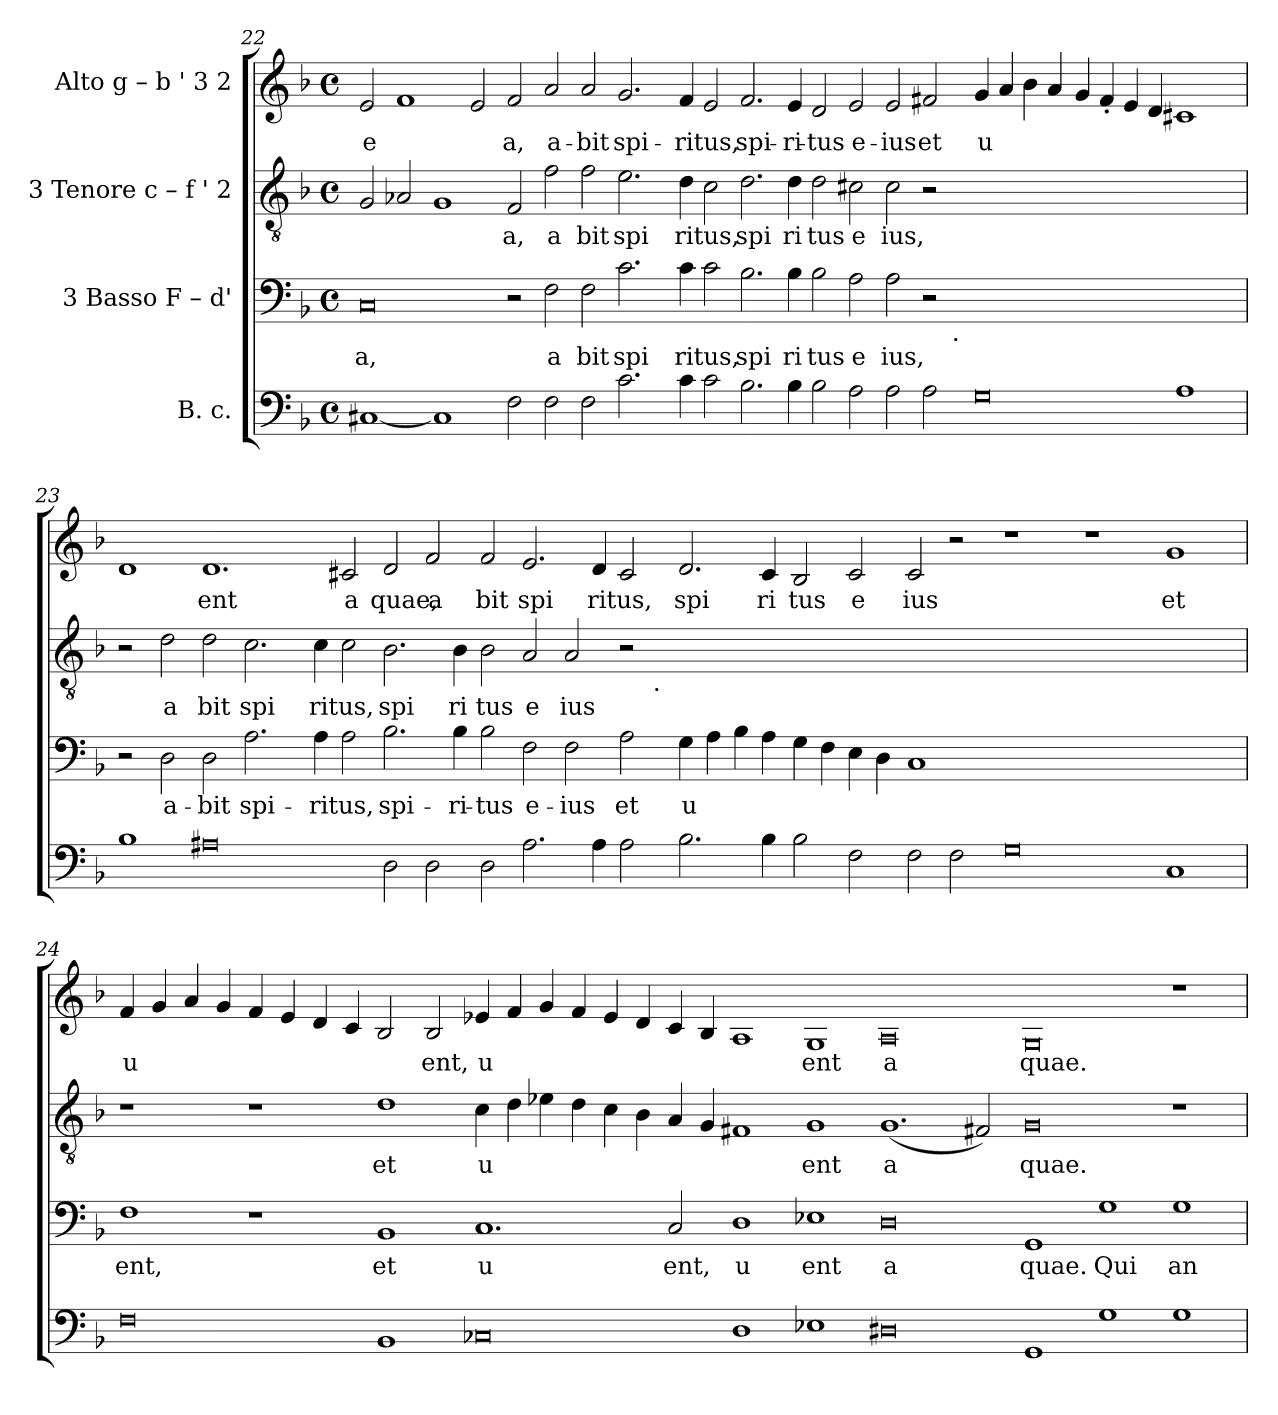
**kern	**kern	**text	**kern	**text	**kern	**text
*part4	*part3	*part3	*part2	*part2	*part1	*part1
*staff4	*staff3	*staff3	*staff2	*staff2	*staff1	*staff1
*I"B. c.	*I"3  Basso  F – d'	*	*I"3  Tenore  c – f '  2	*	*I"Alto  g – b '  3  2	*
!!LO:LB:g=z
*clefF4	*clefF4	*	*clefGv2	*	*clefG2	*
*k[b-]	*k[b-]	*	*k[b-]	*	*k[b-]	*
*F:	*F:	*	*F:	*	*F:	*
*M4/4	*M4/4	*	*M4/4	*	*M4/4	*
*met(c)	*met(c)	*	*met(c)	*	*met(c)	*
=22	=22	=22	=22	=22	=22	=22
!	!	!LO:LY:b:rj	!	!LO:LY:b:rj	!	!LO:LY:b:rj
*	*^	*	*	*	*	*
[<1C#	0C	1ryy	-a,	2G/	.	2e/	e-
!	!	!	!	!	!LO:LY:b:rj	!	!LO:LY:b:rj
.	.	.	.	2A-X/	.	1f	--
!	!	!	!	!	!LO:LY:b:rj	!	!
1C#]	.	1ryy	.	1G	.	.	.
!	!	!	!	!	!	!	!LO:LY:b:rj
.	.	.	.	.	.	2e/	--
!	!	!	!	!	!LO:LY:b:rj	!	!LO:LY:b:rj
2F\	2r	1ryy	.	2F/	a,	2f/	-a,
!	!	!	!LO:LY:b:rj	!	!LO:LY:b:rj	!	!LO:LY:b:rj
2F\	2F\	.	a	2f\	a	2a/	a-
!	!	!	!LO:LY:b:rj	!	!LO:LY:b:rj	!	!LO:LY:b:rj
2F\	2F\	1ryy	bit	2f\	bit	2a/	-bit
!	!	!	!LO:LY:b:rj	!	!LO:LY:b:rj	!	!LO:LY:b:rj
2.c\	2.c\	.	spi	2.e\	spi	2.g/	spi-
.	.	1ryy	.	.	.	.	.
!	!	!	!LO:LY:b:rj	!	!LO:LY:b:rj	!	!LO:LY:b:rj
4c\	4c\	.	ritus,	4d\	ritus,	4f/	-ritus,
!	!	!	!LO:LY:b:rj	!	!LO:LY:b:rj	!	!LO:LY:b:rj
2c\	2c\	.	.	2c\	.	2e/	.
!	!	!	!LO:LY:b:rj	!	!LO:LY:b:rj	!	!LO:LY:b:rj
2.B-\	2.B-\	1ryy	spi	2.d\	spi	2.f/	spi-
!	!	!	!LO:LY:b:rj	!	!LO:LY:b:rj	!	!LO:LY:b:rj
4B-\	4B-\	.	ri	4d\	ri	4e/	-ri-
!	!	!	!LO:LY:b:rj	!	!LO:LY:b:rj	!	!LO:LY:b:rj
2B-\	2B-\	1ryy	tus	2d\	tus	2d/	-tus
!	!	!	!LO:LY:b:rj	!	!LO:LY:b:rj	!	!LO:LY:b:rj
2A\	2A\	.	e	2c#X\	e	2e/	e-
!	!	!	!LO:LY:b:rj	!	!LO:LY:b:rj	!	!LO:LY:b:rj
2A\	2A\	2ryy	ius,	2c#\	ius,	2e/	-ius
!	!	!	!	!	!	!	!LO:LY:b:rj
2A\	2r	4ryy	.	2r	.	2f#X/	et
.	.	64ryy	.	.	.	.	.
!	!	!LO:TX:b:t=.	!	!	!	!	!
.	.	1ryy	.	.	.	.	.
!	!	!	!	!	!	!	!LO:LY:b:rj
0G	0.ryy	.	.	0.ryy	.	4g/	u-
!	!	!	!	!	!	!	!LO:LY:b:rj
.	.	.	.	.	.	4a/	--
!	!	!	!	!	!	!	!LO:LY:b:rj
.	.	.	.	.	.	4b-\	--
!	!	!	!	!	!	!	!LO:LY:b:rj
.	.	.	.	.	.	4a/	--
.	.	1ryy	.	.	.	.	.
!	!	!	!	!	!	!	!LO:LY:b:rj
.	.	.	.	.	.	4g/	--
!	!	!	!	!	!	!	!LO:LY:b:rj
.	.	.	.	.	.	4f#'</	--
!	!	!	!	!	!	!	!LO:LY:b:rj
.	.	.	.	.	.	4e/	--
!	!	!	!	!	!	!	!LO:LY:b:rj
.	.	.	.	.	.	4d/	--
.	.	1ryy	.	.	.	.	.
!	!	!	!	!	!	!	!LO:LY:b:rj
1A	.	.	.	.	.	1c#X	--
.	.	8...ryy	.	.	.	.	.
!!LO:LB:g=z
=23	=23	=23	=23	=23	=23	=23	=23
!	!	!	!	!LO:TX:b:t=.	!	!	!
!	!LO:TX:b:t=.	!	!	!	!	!	!
!	!	!	!	!	!	!	!LO:LY:b:rj
*	*v	*v	*	*^	*	*	*
1B-	2r	.	2r	1ryy	.	1d	--
!	!	!LO:LY:b:rj	!	!	!LO:LY:b:rj	!	!
.	2D\	a-	2d\	.	a	.	.
!	!	!LO:LY:b:rj	!	!	!LO:LY:b:rj	!	!LO:LY:b:rj
0A#	2D\	-bit	2d\	1ryy	bit	1.d	-ent
!	!	!LO:LY:b:rj	!	!	!LO:LY:b:rj	!	!
.	2.A\	spi-	2.c\	.	spi	.	.
.	.	.	.	1ryy	.	.	.
!	!	!LO:LY:b:rj	!	!	!LO:LY:b:rj	!	!
.	4A\	-ritus,	4c\	.	ritus,	.	.
!	!	!LO:LY:b:rj	!	!	!LO:LY:b:rj	!	!LO:LY:b:rj
.	2A\	.	2c\	.	.	2c#X/	a
!	!	!LO:LY:b:rj	!	!	!LO:LY:b:rj	!	!LO:LY:b:rj
2D\	2.B-\	spi-	2.B-\	1ryy	spi	2d/	quae,
!	!	!	!	!	!	!	!LO:LY:b:rj
2D\	.	.	.	.	.	2f/	a
!	!	!LO:LY:b:rj	!	!	!LO:LY:b:rj	!	!
.	4B-\	-ri-	4B-\	.	ri	.	.
!	!	!LO:LY:b:rj	!	!	!LO:LY:b:rj	!	!LO:LY:b:rj
2D\	2B-\	-tus	2B-\	1ryy	tus	2f/	bit
!	!	!LO:LY:b:rj	!	!	!LO:LY:b:rj	!	!LO:LY:b:rj
2.A#\	2F\	e-	2A/	.	e	2.e/	spi
!	!	!LO:LY:b:rj	!	!	!LO:LY:b:rj	!	!
.	2F\	-ius	2A/	2ryy	ius	.	.
!	!	!	!	!	!	!	!LO:LY:b:rj
4A#\	.	.	.	.	.	4d/	ritus,
!	!	!LO:LY:b:rj	!	!	!	!	!LO:LY:b:rj
2A#\	2A\	et	2r	4ryy	.	2c#/	.
.	.	.	.	64ryy	.	.	.
!	!	!	!	!LO:TX:b:t=.	!	!	!
.	.	.	.	1ryy	.	.	.
!	!	!LO:LY:b:rj	!	!	!	!	!LO:LY:b:rj
2.B-\	4G\	u-	00.ryy	.	.	2.d/	spi
!	!	!LO:LY:b:rj	!	!	!	!	!
.	4A\	--	.	.	.	.	.
!	!	!LO:LY:b:rj	!	!	!	!	!
.	4B-\	--	.	.	.	.	.
!	!	!LO:LY:b:rj	!	!	!	!	!LO:LY:b:rj
4B-\	4A\	--	.	.	.	4c#/	ri
.	.	.	.	1ryy	.	.	.
!	!	!LO:LY:b:rj	!	!	!	!	!LO:LY:b:rj
2B-\	4G\	--	.	.	.	2B-/	tus
!	!	!LO:LY:b:rj	!	!	!	!	!
.	4F\	--	.	.	.	.	.
!	!	!LO:LY:b:rj	!	!	!	!	!LO:LY:b:rj
2F\	4E\	--	.	.	.	2c#/	e
!	!	!LO:LY:b:rj	!	!	!	!	!
.	4D\	--	.	.	.	.	.
.	.	.	.	1ryy	.	.	.
!	!	!LO:LY:b:rj	!	!	!	!	!LO:LY:b:rj
2F\	1C	--	.	.	.	2c#/	ius
2F\	.	.	.	.	.	2r	.
.	.	.	.	1ryy	.	.	.
0G	0.ryy	.	.	.	.	1r	.
.	.	.	.	1ryy	.	.	.
.	.	.	.	.	.	1r	.
.	.	.	.	1ryy	.	.	.
!	!	!	!	!	!	!	!LO:LY:b:rj
1C	.	.	.	.	.	1g	et
.	.	.	.	8...ryy	.	.	.
!!LO:PB:g=z
=24	=24	=24	=24	=24	=24	=24	=24
!	!	!LO:LY:b:rj	!	!	!	!	!LO:LY:b:rj
*	*	*	*v	*v	*	*	*
0F	1F	-ent,	1r	.	4f/	u
!	!	!	!	!	!	!LO:LY:b:rj
.	.	.	.	.	4g/	.
!	!	!	!	!	!	!LO:LY:b:rj
.	.	.	.	.	4a/	.
!	!	!	!	!	!	!LO:LY:b:rj
.	.	.	.	.	4g/	.
!	!	!	!	!	!	!LO:LY:b:rj
.	1r	.	1r	.	4f/	.
!	!	!	!	!	!	!LO:LY:b:rj
.	.	.	.	.	4e/	.
!	!	!	!	!	!	!LO:LY:b:rj
.	.	.	.	.	4d/	.
!	!	!	!	!	!	!LO:LY:b:rj
.	.	.	.	.	4c/	.
!	!	!LO:LY:b:rj	!	!LO:LY:b:rj	!	!LO:LY:b:rj
1BB-	1BB-	et	1d	et	2B-/	.
!	!	!	!	!	!	!LO:LY:b:rj
.	.	.	.	.	2B-/	ent,
!	!	!LO:LY:b:rj	!	!LO:LY:b:rj	!	!LO:LY:b:rj
0C-	1.C	u	4c\	u-	4e-X/	u
!	!	!	!	!LO:LY:b:rj	!	!LO:LY:b:rj
.	.	.	4d\	--	4f/	.
!	!	!	!	!LO:LY:b:rj	!	!LO:LY:b:rj
.	.	.	4e-X\	--	4g/	.
!	!	!	!	!LO:LY:b:rj	!	!LO:LY:b:rj
.	.	.	4d\	--	4f/	.
!	!	!	!	!LO:LY:b:rj	!	!LO:LY:b:rj
.	.	.	4c\	--	4e-/	.
!	!	!	!	!LO:LY:b:rj	!	!LO:LY:b:rj
.	.	.	4B-\	--	4d/	.
!	!	!LO:LY:b:rj	!	!LO:LY:b:rj	!	!LO:LY:b:rj
.	2C/	ent,	4A/	--	4c/	.
!	!	!	!	!LO:LY:b:rj	!	!LO:LY:b:rj
.	.	.	4G/	--	4B-/	.
!	!	!LO:LY:b:rj	!	!LO:LY:b:rj	!	!LO:LY:b:rj
1D	1D	u	1F#X	--	1A	.
!	!	!LO:LY:b:rj	!	!LO:LY:b:rj	!	!LO:LY:b:rj
1E-X	1E-X	ent	1G	-ent	1G	ent
!	!	!LO:LY:b:rj	!	!LO:LY:b:rj	!	!LO:LY:b:rj
0D#	0D	a	(<1.G	a-	0A	a
!	!	!	!	!LO:LY:b:rj	!	!
.	.	.	2F#X/)	--	.	.
!	!	!LO:LY:b:rj	!	!LO:LY:b:rj	!	!LO:LY:b:rj
1GG	1GG	quae.	0G	-quae.	0G	quae.
!	!	!LO:LY:b:rj	!	!	!	!
1G	1G	Qui	.	.	.	.
!	!	!LO:LY:b:rj	!	!	!	!
1G	1G	an	1r	.	1r	.
=	=	=	=	=	=	=
*-	*-	*-	*-	*-	*-	*-
